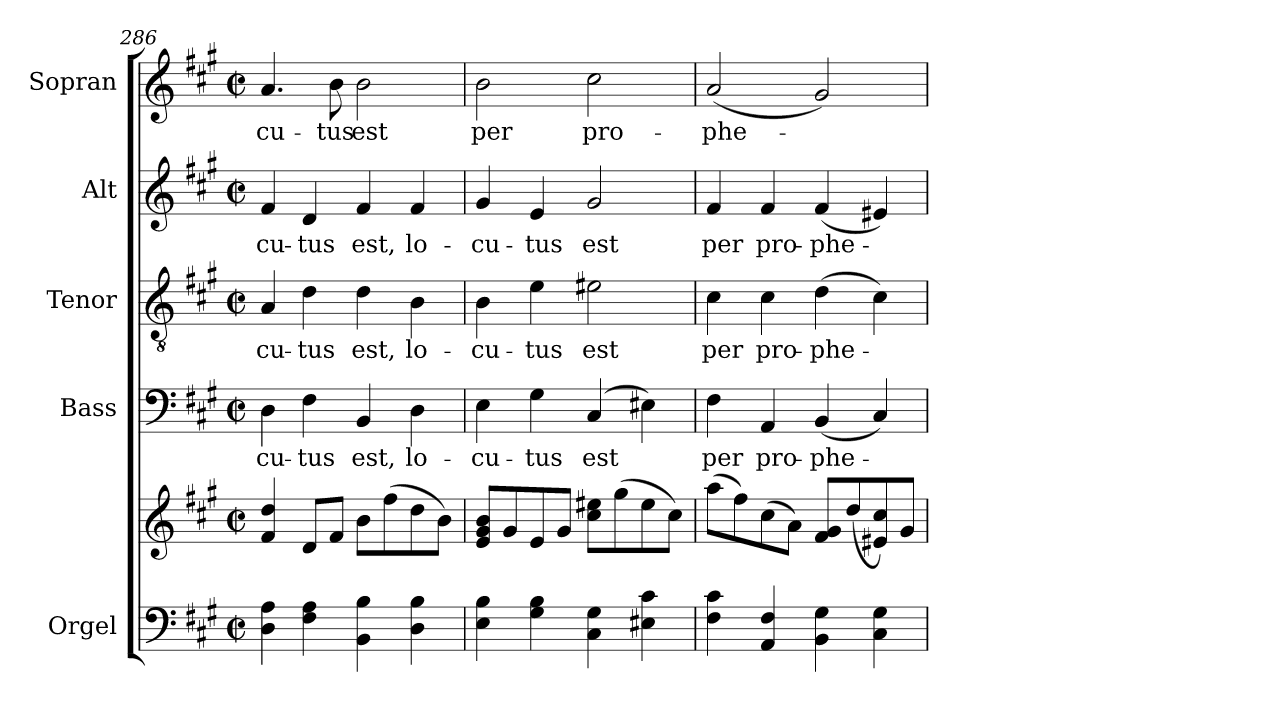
**kern	**kern	**kern	**text	**kern	**text	**kern	**text	**kern	**text
*part5	*part5	*part4	*part4	*part3	*part3	*part2	*part2	*part1	*part1
*staff6	*staff5	*staff4	*staff4	*staff3	*staff3	*staff2	*staff2	*staff1	*staff1
*I"Orgel	*	*I"Bass	*	*I"Tenor	*	*I"Alt	*	*I"Sopran	*
*I'Org.	*	*I'B.	*	*I'T.	*	*I'A.	*	*I'S.	*
*clefF4	*clefG2	*clefF4	*	*clefGv2	*	*clefG2	*	*clefG2	*
*k[f#c#g#]	*k[f#c#g#]	*k[f#c#g#]	*	*k[f#c#g#]	*	*k[f#c#g#]	*	*k[f#c#g#]	*
*A:	*A:	*A:	*	*A:	*	*A:	*	*A:	*
*M2/2	*M2/2	*M2/2	*	*M2/2	*	*M2/2	*	*M2/2	*
*met(c|)	*met(c|)	*met(c|)	*	*met(c|)	*	*met(c|)	*	*met(c|)	*
=286	=286	=286	=286	=286	=286	=286	=286	=286	=286
!	!	!	!LO:LY:b	!	!LO:LY:b	!	!LO:LY:b	!	!LO:LY:b
4D\ 4A\	4f#/ 4dd/	4D\	-cu-	4A/	-cu-	4f#/	-cu-	4.a/	-cu-
!	!	!	!LO:LY:b	!	!LO:LY:b	!	!LO:LY:b	!	!
4F#\ 4A\	8d/L	4F#\	-tus	4d\	-tus	4d/	-tus	.	.
!	!	!	!	!	!	!	!	!	!LO:LY:b
.	8f#/J	.	.	.	.	.	.	8b\	-tus
!	!	!	!LO:LY:b	!	!LO:LY:b	!	!LO:LY:b	!	!LO:LY:b
4BB\ 4B\	8b\L	4BB/	est,	4d\	est,	4f#/	est,	2b\	est
.	(>8ff#\	.	.	.	.	.	.	.	.
!	!	!	!LO:LY:b	!	!LO:LY:b	!	!LO:LY:b	!	!
4D\ 4B\	8dd\	4D\	lo-	4B\	lo-	4f#/	lo-	.	.
.	8b\J)	.	.	.	.	.	.	.	.
=287	=287	=287	=287	=287	=287	=287	=287	=287	=287
!	!	!	!LO:LY:b	!	!LO:LY:b	!	!LO:LY:b	!	!LO:LY:b
4E\ 4B\	8e/ 8g#/ 8b/L	4E\	-cu-	4B\	-cu-	4g#/	-cu-	2b\	per
.	8g#/	.	.	.	.	.	.	.	.
!	!	!	!LO:LY:b	!	!LO:LY:b	!	!LO:LY:b	!	!
4G#\ 4B\	8e/	4G#\	-tus	4e\	-tus	4e/	-tus	.	.
.	8g#/J	.	.	.	.	.	.	.	.
!	!	!	!LO:LY:b	!	!LO:LY:b	!	!LO:LY:b	!	!LO:LY:b
4C#\ 4G#\	8cc#\ 8ee#X\L	(4C#/	est	2e#X\	est	2g#/	est	2cc#\	pro-
.	(>8gg#\	.	.	.	.	.	.	.	.
4E#X\ 4c#\	8ee#\	4E#X\)	.	.	.	.	.	.	.
.	8cc#\J)	.	.	.	.	.	.	.	.
=288	=288	=288	=288	=288	=288	=288	=288	=288	=288
!	!	!	!LO:LY:b	!	!LO:LY:b	!	!LO:LY:b	!	!LO:LY:b
4F#\ 4c#\	(>8aa\L	4F#\	per	4c#\	per	4f#/	per	(<2a/	-phe-
.	8ff#\)	.	.	.	.	.	.	.	.
!	!	!	!LO:LY:b	!	!LO:LY:b	!	!LO:LY:b	!	!
4AA/ 4F#/	(>8cc#\	4AA/	pro-	4c#\	pro-	4f#/	pro-	.	.
.	8a\J)	.	.	.	.	.	.	.	.
!	!	!	!LO:LY:b	!	!LO:LY:b	!	!LO:LY:b	!	!
4BB\ 4G#\	8f#/ 8g#/L	(<4BB/	-phe-	(>4d\	-phe-	(<4f#/	-phe-	2g#/)	.
.	(<8dd/	.	.	.	.	.	.	.	.
4C#\ 4G#\	8e#X/ 8cc#/)	4C#/)	.	4c#\)	.	4e#X/)	.	.	.
.	8g#/J	.	.	.	.	.	.	.	.
=	=	=	=	=	=	=	=	=	=
*-	*-	*-	*-	*-	*-	*-	*-	*-	*-
